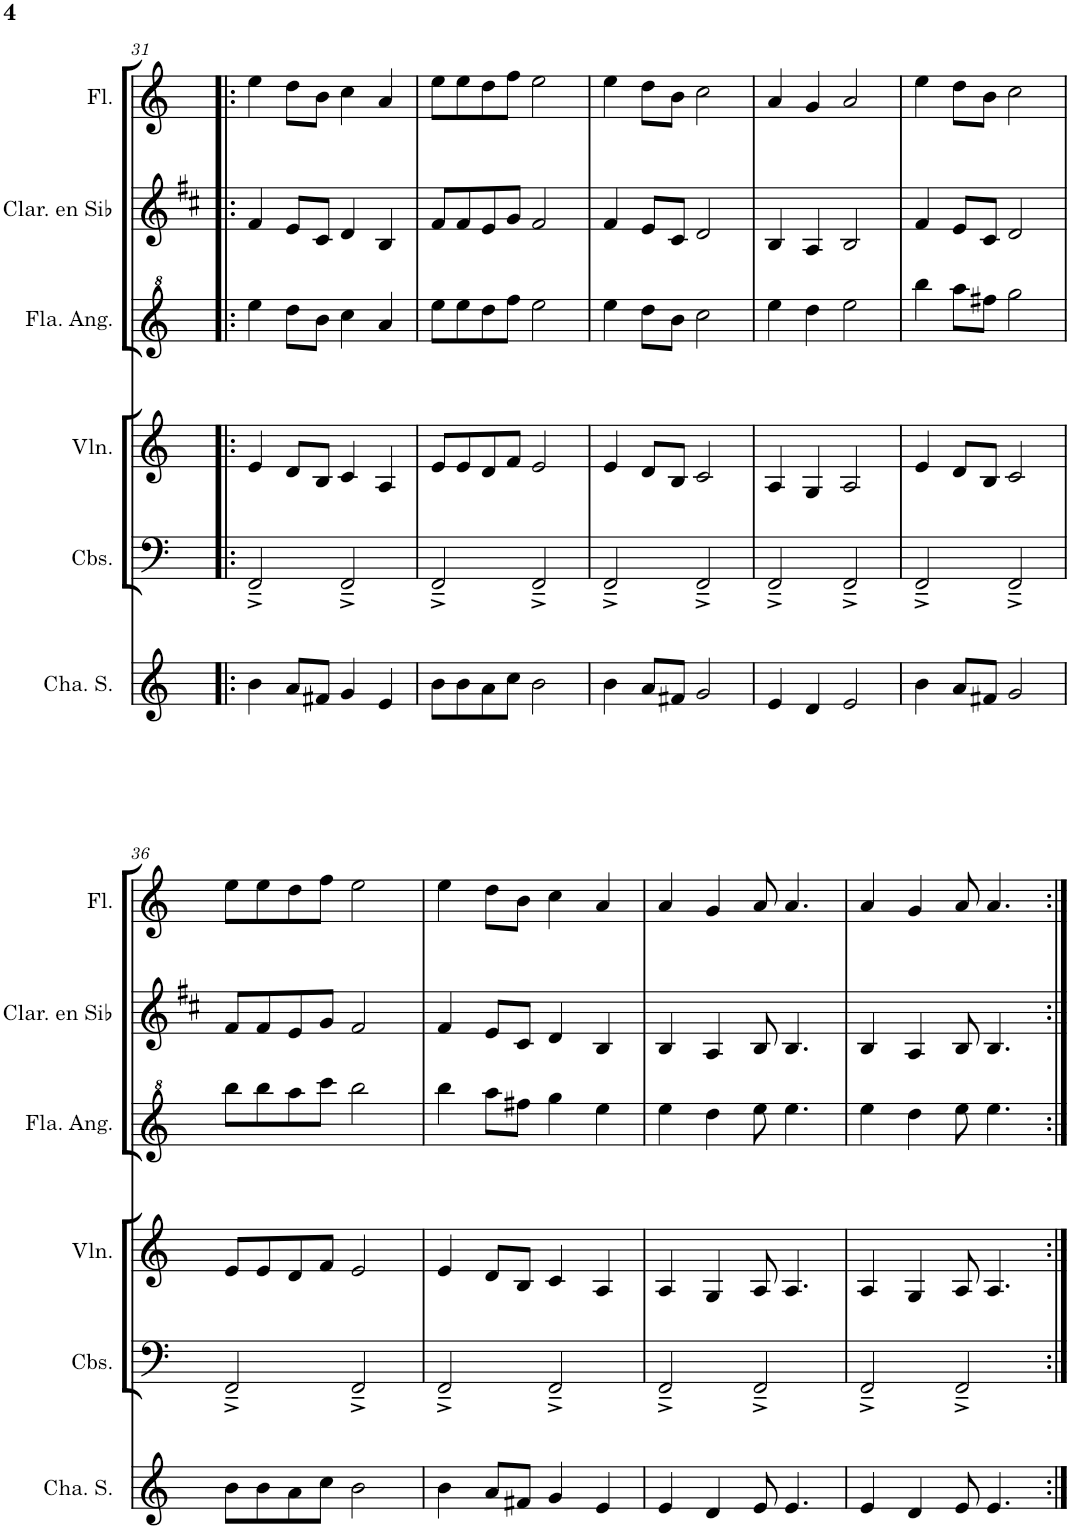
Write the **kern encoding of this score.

**kern	**kern	**kern	**kern	**kern	**kern
*part6	*part5	*part4	*part3	*part2	*part1
*staff6	*staff5	*staff4	*staff3	*staff2	*staff1
*I"Chalumeau soprano	*I"Contrebasses	*I"Violon	*I"Flageolet Anglais	*I"Clarinette en Sib	*I"Flûte
*I'Cha. S.	*I'Cbs.	*I'Vln.	*I'Fla. Ang.	*I'Clar. en Sib	*I'Fl.
!!LO:PB:g=z
*clefG2	*clefF4	*clefG2	*clefG^2	*clefG2	*clefG2
*Trd12c21	*Trd7c12	*	*	*Trd1c2	*
*k[]	*k[]	*k[]	*k[]	*k[f#c#]	*k[]
*M4/4	*M4/4	*M4/4	*M4/4	*M4/4	*M4/4
=31!|:	=31!|:	=31!|:	=31!|:	=31!|:	=31!|:
4b\	2FF~^/	4e/	4eee\	4f#/	4ee\
8a/L	.	8d/L	8ddd\L	8e/L	8dd\L
8f#X/J	.	8B/J	8bb\J	8c#/J	8b\J
4g/	2FF~^/	4c/	4ccc\	4d/	4cc\
4e/	.	4A/	4aa/	4B/	4a/
=32	=32	=32	=32	=32	=32
8b\L	2FF~^/	8e/L	8eee\L	8f#/L	8ee\L
8b\	.	8e/	8eee\	8f#/	8ee\
8a\	.	8d/	8ddd\	8e/	8dd\
8cc\J	.	8f/J	8fff\J	8g/J	8ff\J
2b\	2FF~^/	2e/	2eee\	2f#/	2ee\
=33	=33	=33	=33	=33	=33
4b\	2FF~^/	4e/	4eee\	4f#/	4ee\
8a/L	.	8d/L	8ddd\L	8e/L	8dd\L
8f#X/J	.	8B/J	8bb\J	8c#/J	8b\J
2g/	2FF~^/	2c/	2ccc\	2d/	2cc\
=34	=34	=34	=34	=34	=34
4e/	2FF~^/	4A/	4eee\	4B/	4a/
4d/	.	4G/	4ddd\	4A/	4g/
2e/	2FF~^/	2A/	2eee\	2B/	2a/
=35	=35	=35	=35	=35	=35
4b\	2FF~^/	4e/	4bbb\	4f#/	4ee\
8a/L	.	8d/L	8aaa\L	8e/L	8dd\L
8f#X/J	.	8B/J	8fff#X\J	8c#/J	8b\J
2g/	2FF~^/	2c/	2ggg\	2d/	2cc\
!!LO:LB:g=z
=36	=36	=36	=36	=36	=36
8b\L	2FF~^/	8e/L	8bbb\L	8f#/L	8ee\L
8b\	.	8e/	8bbb\	8f#/	8ee\
8a\	.	8d/	8aaa\	8e/	8dd\
8cc\J	.	8f/J	8cccc\J	8g/J	8ff\J
2b\	2FF~^/	2e/	2bbb\	2f#/	2ee\
=37	=37	=37	=37	=37	=37
4b\	2FF~^/	4e/	4bbb\	4f#/	4ee\
8a/L	.	8d/L	8aaa\L	8e/L	8dd\L
8f#X/J	.	8B/J	8fff#X\J	8c#/J	8b\J
4g/	2FF~^/	4c/	4ggg\	4d/	4cc\
4e/	.	4A/	4eee\	4B/	4a/
=38	=38	=38	=38	=38	=38
4e/	2FF~^/	4A/	4eee\	4B/	4a/
4d/	.	4G/	4ddd\	4A/	4g/
8e/	2FF~^/	8A/	8eee\	8B/	8a/
4.e/	.	4.A/	4.eee\	4.B/	4.a/
=39	=39	=39	=39	=39	=39
4e/	2FF~^/	4A/	4eee\	4B/	4a/
4d/	.	4G/	4ddd\	4A/	4g/
8e/	2FF~^/	8A/	8eee\	8B/	8a/
4.e/	.	4.A/	4.eee\	4.B/	4.a/
=:|!	=:|!	=:|!	=:|!	=:|!	=:|!
*-	*-	*-	*-	*-	*-
